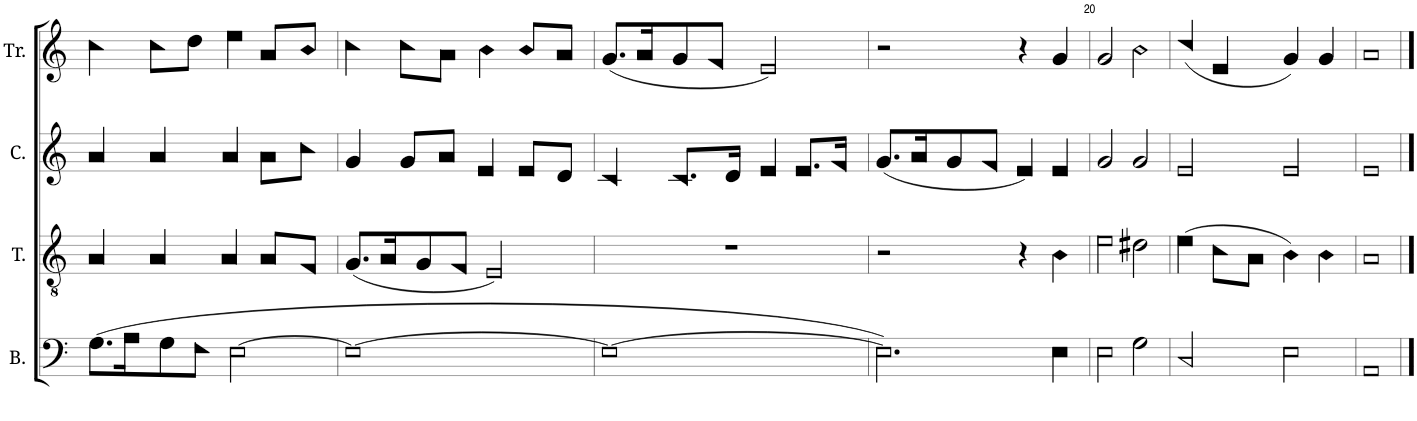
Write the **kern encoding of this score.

**kern	**kern	**kern	**kern
*part4	*part3	*part2	*part1
*staff4	*staff3	*staff2	*staff1
*I"B.	*I"T.	*I"C.	*I"Tr.
*I'B.	*I'T.	*I'C.	*I'Tr.
!!LO:PB:g=z
*clefF4	*clefGv2	*clefG2	*clefG2
*k[]	*k[]	*k[]	*k[]
*M4/4	*M4/4	*M4/4	*M4/4
*met(c)	*met(c)	*met(c)	*met(c)
=16	=16	=16	=16
(8.G!\L	4A!/	4a!/	4cc!\
16A!\K	.	.	.
8G!\	4A!/	4a!/	8cc!\L
8F!\J	.	.	8dd!\J
[2E!\	4A!/	4a!/	4ee!\
.	8A!/L	8a!\L	8a!/L
.	8F!/J	8cc!\J	8b!/J
=17	=17	=17	=17
1E!_	(8.G!/L	4g!/	4cc!\
.	16A!/K	.	.
.	8G!/	8g!/L	8cc!\L
.	8F!/J	8a!/J	8a!\J
.	2E!/)	4e!/	4b!\
.	.	8e!/L	8b!/L
.	.	8d!/J	8a!/J
=18	=18	=18	=18
1E!_	1r	4c!/	(8.g!/L
.	.	.	16a!/K
.	.	8.c!/L	8g!/
.	.	.	8f!/J
.	.	16d!/Jk	.
.	.	4e!/	2e!/)
.	.	8.e!/L	.
.	.	16f!/Jk	.
=19	=19	=19	=19
2.E!\])	2r	(8.g!/L	2r
.	.	16a!/K	.
.	.	8g!/	.
.	.	8f!/J	.
.	4r	4e!/)	4r
4E!\	4B!\	4e!/	4g!/
=20	=20	=20	=20
2E!\	2e!\	2g!/	2g!/
2G!\	2d#X!\	2g!/	2b!\
=21	=21	=21	=21
2C!/	(4e!\	2e!/	(4cc!/
.	8c!\L	.	4e!/
.	8A!\J	.	.
2E!\	4B!\)	2e!/	4g!/)
.	4B!\	.	4g!/
=22	=22	=22	=22
1AA!	1A!	1e!	1a!
==	==	==	==
*-	*-	*-	*-
